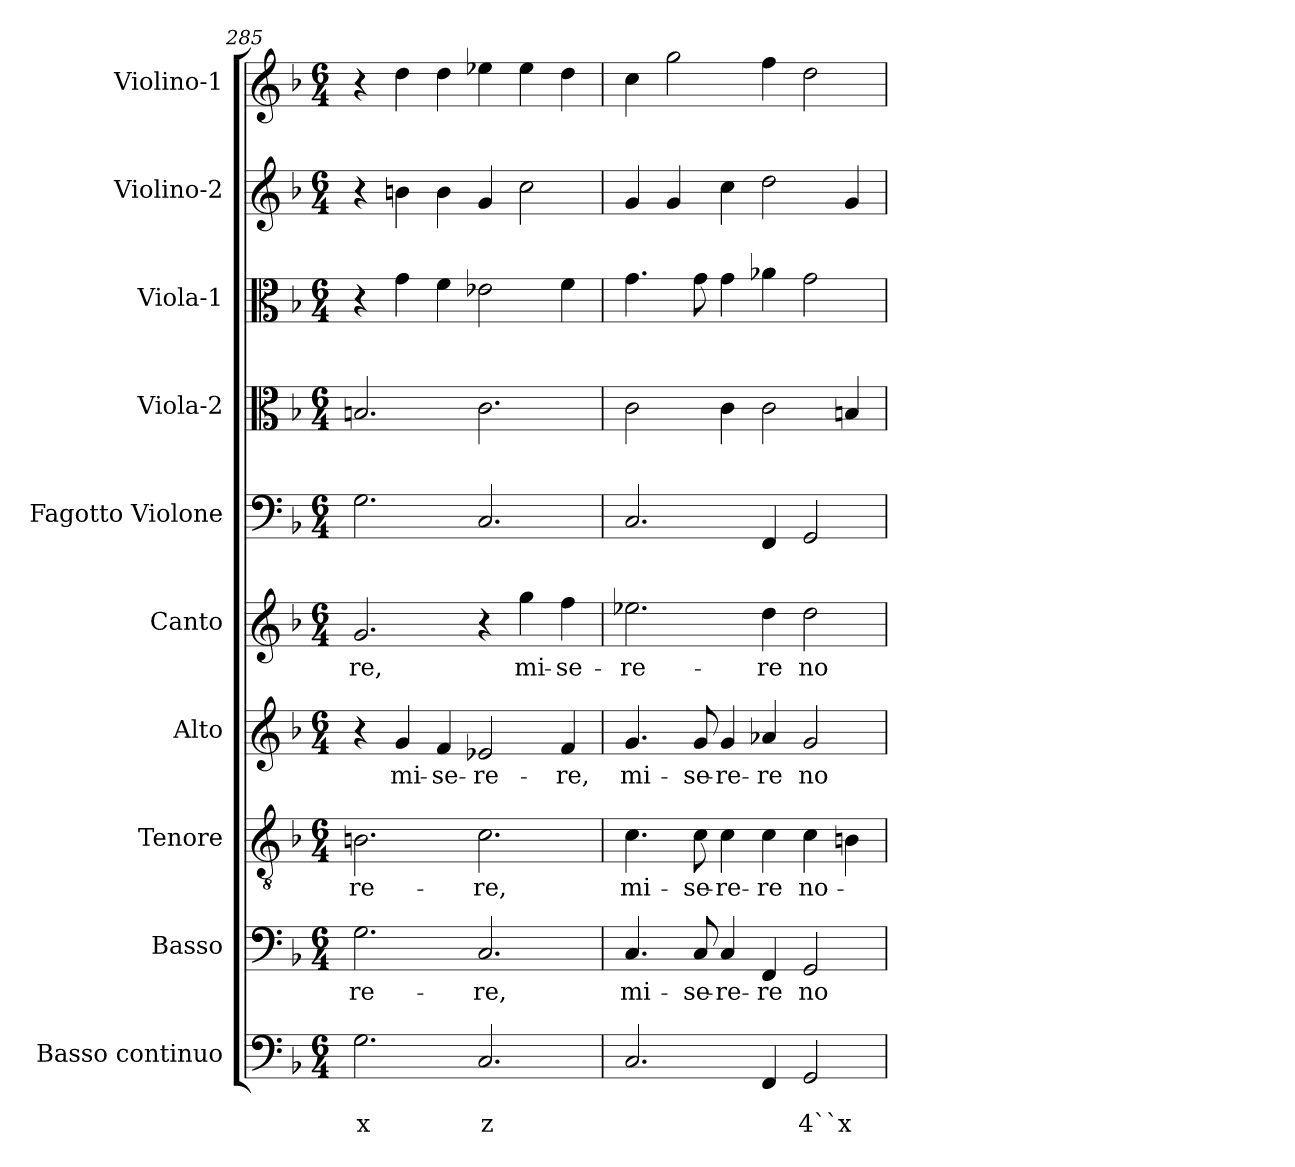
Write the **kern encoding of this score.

**kern	**text	**text	**kern	**text	**kern	**text	**kern	**text	**kern	**text	**kern	**kern	**kern	**kern	**kern
*part10	*part10	*part10	*part9	*part9	*part8	*part8	*part7	*part7	*part6	*part6	*part5	*part4	*part3	*part2	*part1
*staff10	*staff10	*staff10	*staff9	*staff9	*staff8	*staff8	*staff7	*staff7	*staff6	*staff6	*staff5	*staff4	*staff3	*staff2	*staff1
*I"Basso continuo	*	*	*I"Basso	*	*I"Tenore	*	*I"Alto	*	*I"Canto	*	*I"Fagotto Violone	*I"Viola-2	*I"Viola-1	*I"Violino-2	*I"Violino-1
*clefF4	*	*	*clefF4	*	*clefGv2	*	*clefG2	*	*clefG2	*	*clefF4	*clefC3	*clefC3	*clefG2	*clefG2
*k[b-]	*	*	*k[b-]	*	*k[b-]	*	*k[b-]	*	*k[b-]	*	*k[b-]	*k[b-]	*k[b-]	*k[b-]	*k[b-]
*F:	*	*	*F:	*	*F:	*	*F:	*	*F:	*	*F:	*F:	*F:	*F:	*F:
*M6/4	*	*	*M6/4	*	*M6/4	*	*M6/4	*	*M6/4	*	*M6/4	*M6/4	*M6/4	*M6/4	*M6/4
=285	=285	=285	=285	=285	=285	=285	=285	=285	=285	=285	=285	=285	=285	=285	=285
!	!	!LO:LY:b	!	!	!	!	!	!	!	!	!	!	!	!	!
!	!	!	!	!LO:LY:b	!	!	!	!	!	!	!	!	!	!	!
!	!	!	!	!	!	!LO:LY:b	!	!	!	!	!	!	!	!	!
!	!	!	!	!	!	!	!	!	!	!LO:LY:b	!	!	!	!	!
2.G\	.	x	2.G\	-re-	2.Bn\	-re-	4r	.	2.g/	-re,	2.G\	2.Bn/	4r	4r	4r
!	!	!	!	!	!	!	!	!LO:LY:b	!	!	!	!	!	!	!
.	.	.	.	.	.	.	4g/	mi-	.	.	.	.	4g\	4bn\	4dd\
!	!	!	!	!	!	!	!	!LO:LY:b	!	!	!	!	!	!	!
.	.	.	.	.	.	.	4f/	-se-	.	.	.	.	4f\	4b\	4dd\
!	!	!LO:LY:b	!	!	!	!	!	!	!	!	!	!	!	!	!
!	!	!	!	!LO:LY:b	!	!	!	!	!	!	!	!	!	!	!
!	!	!	!	!	!	!LO:LY:b	!	!	!	!	!	!	!	!	!
!	!	!	!	!	!	!	!	!LO:LY:b	!	!	!	!	!	!	!
2.C/	.	z	2.C/	-re,	2.c\	-re,	2e-X/	-re-	4r	.	2.C/	2.c\	2e-X\	4g/	4ee-X\
!	!	!	!	!	!	!	!	!	!	!LO:LY:b	!	!	!	!	!
.	.	.	.	.	.	.	.	.	4gg\	mi-	.	.	.	2cc\	4ee-\
!	!	!	!	!	!	!	!	!LO:LY:b	!	!	!	!	!	!	!
!	!	!	!	!	!	!	!	!	!	!LO:LY:b	!	!	!	!	!
.	.	.	.	.	.	.	4f/	-re,	4ff\	-se-	.	.	4f\	.	4dd\
=286	=286	=286	=286	=286	=286	=286	=286	=286	=286	=286	=286	=286	=286	=286	=286
!	!	!	!	!LO:LY:b	!	!	!	!	!	!	!	!	!	!	!
!	!	!	!	!	!	!LO:LY:b	!	!	!	!	!	!	!	!	!
!	!	!	!	!	!	!	!	!LO:LY:b	!	!	!	!	!	!	!
!	!	!	!	!	!	!	!	!	!	!LO:LY:b	!	!	!	!	!
2.C/	.	.	4.C/	mi-	4.c\	mi-	4.g/	mi-	2.ee-X\	-re-	2.C/	2c\	4.g\	4g/	4cc\
.	.	.	.	.	.	.	.	.	.	.	.	.	.	4g/	2gg\
!	!	!	!	!LO:LY:b	!	!	!	!	!	!	!	!	!	!	!
!	!	!	!	!	!	!LO:LY:b	!	!	!	!	!	!	!	!	!
!	!	!	!	!	!	!	!	!LO:LY:b	!	!	!	!	!	!	!
.	.	.	8C/	-se-	8c\	-se-	8g/	-se-	.	.	.	.	8g\	.	.
!	!	!	!	!LO:LY:b	!	!	!	!	!	!	!	!	!	!	!
!	!	!	!	!	!	!LO:LY:b	!	!	!	!	!	!	!	!	!
!	!	!	!	!	!	!	!	!LO:LY:b	!	!	!	!	!	!	!
.	.	.	4C/	-re-	4c\	-re-	4g/	-re-	.	.	.	4c\	4g\	4cc\	.
!	!	!	!	!LO:LY:b	!	!	!	!	!	!	!	!	!	!	!
!	!	!	!	!	!	!LO:LY:b	!	!	!	!	!	!	!	!	!
!	!	!	!	!	!	!	!	!LO:LY:b	!	!	!	!	!	!	!
!	!	!	!	!	!	!	!	!	!	!LO:LY:b	!	!	!	!	!
4FF/	.	.	4FF/	-re	4c\	-re	4a-X/	-re	4dd\	-re	4FF/	2c\	4a-X\	2dd\	4ff\
!	!	!LO:LY:b	!	!	!	!	!	!	!	!	!	!	!	!	!
!	!	!	!	!LO:LY:b	!	!	!	!	!	!	!	!	!	!	!
!	!	!	!	!	!	!LO:LY:b	!	!	!	!	!	!	!	!	!
!	!	!	!	!	!	!	!	!LO:LY:b	!	!	!	!	!	!	!
!	!	!	!	!	!	!	!	!	!	!LO:LY:b	!	!	!	!	!
2GG/	.	4``x	2GG/	no-	4c\	no-	2g/	no-	2dd\	no-	2GG/	.	2g\	.	2dd\
.	.	.	.	.	4Bn\	.	.	.	.	.	.	4Bn/	.	4g/	.
=	=	=	=	=	=	=	=	=	=	=	=	=	=	=	=
*-	*-	*-	*-	*-	*-	*-	*-	*-	*-	*-	*-	*-	*-	*-	*-
